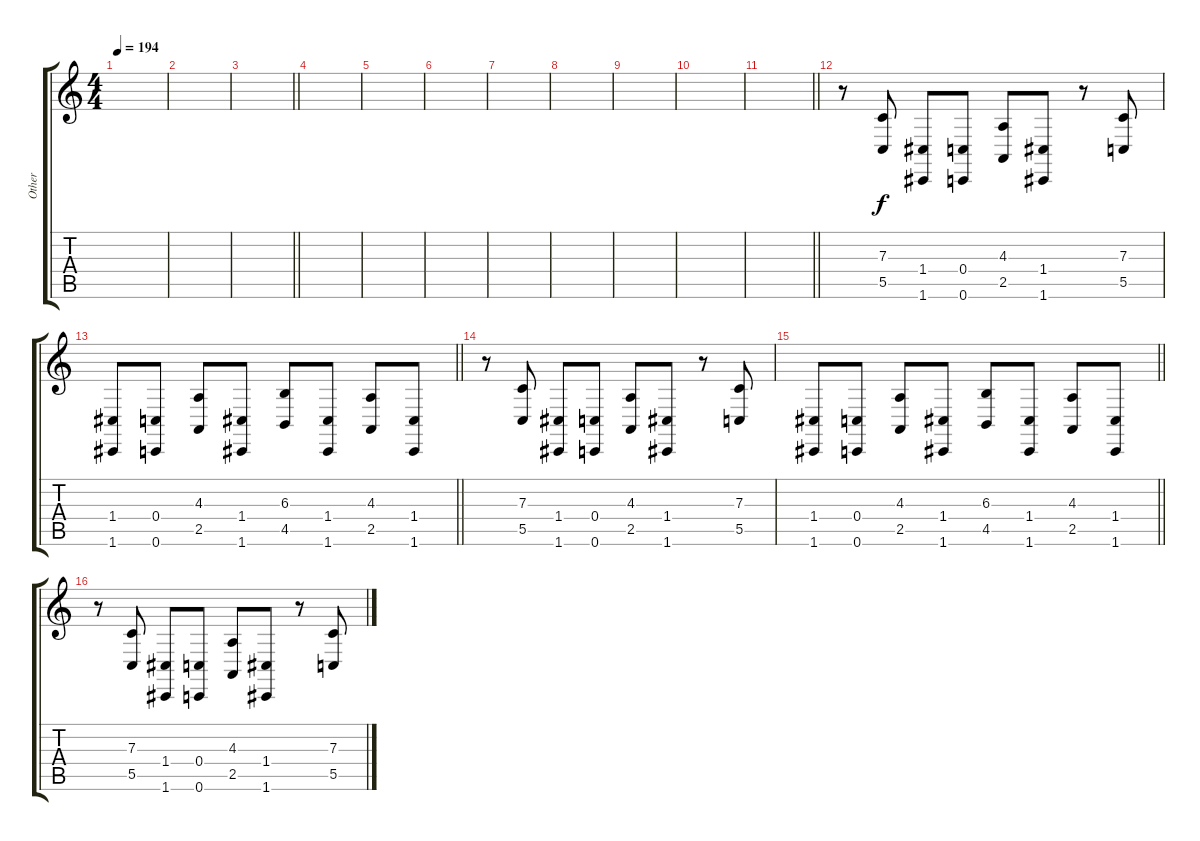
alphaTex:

\track ("Other" "Other") {instrument electricpiano1}
\staff {score tabs}
\tuning (D4 A3 F3 C3 G2 C2) {hide}
\ts (4 4)
\tempo 194
\clef g2
\ks c
|
|
\barLineRight lightlight
|
|
|
|
|
|
|
|
\barLineRight lightlight
|
\section ("" "")
r.8 (7.3 5.5).8 (1.4 1.6).8 (0.4 0.6).8 (4.3 2.5).8 (1.4 1.6).8 r.8 (7.3 5.5).8 |
\barLineRight lightlight
(1.4 1.6).8 (0.4 0.6).8 (4.3 2.5).8 (1.4 1.6).8 (6.3 4.5).8 (1.4 1.6).8 (4.3 2.5).8 (1.4 1.6).8 |
\section ("" "")
r.8 (7.3 5.5).8 (1.4 1.6).8 (0.4 0.6).8 (4.3 2.5).8 (1.4 1.6).8 r.8 (7.3 5.5).8 |
\barLineRight lightlight
(1.4 1.6).8 (0.4 0.6).8 (4.3 2.5).8 (1.4 1.6).8 (6.3 4.5).8 (1.4 1.6).8 (4.3 2.5).8 (1.4 1.6).8 |
r.8 (7.3 5.5).8 (1.4 1.6).8 (0.4 0.6).8 (4.3 2.5).8 (1.4 1.6).8 r.8 (7.3 5.5).8
